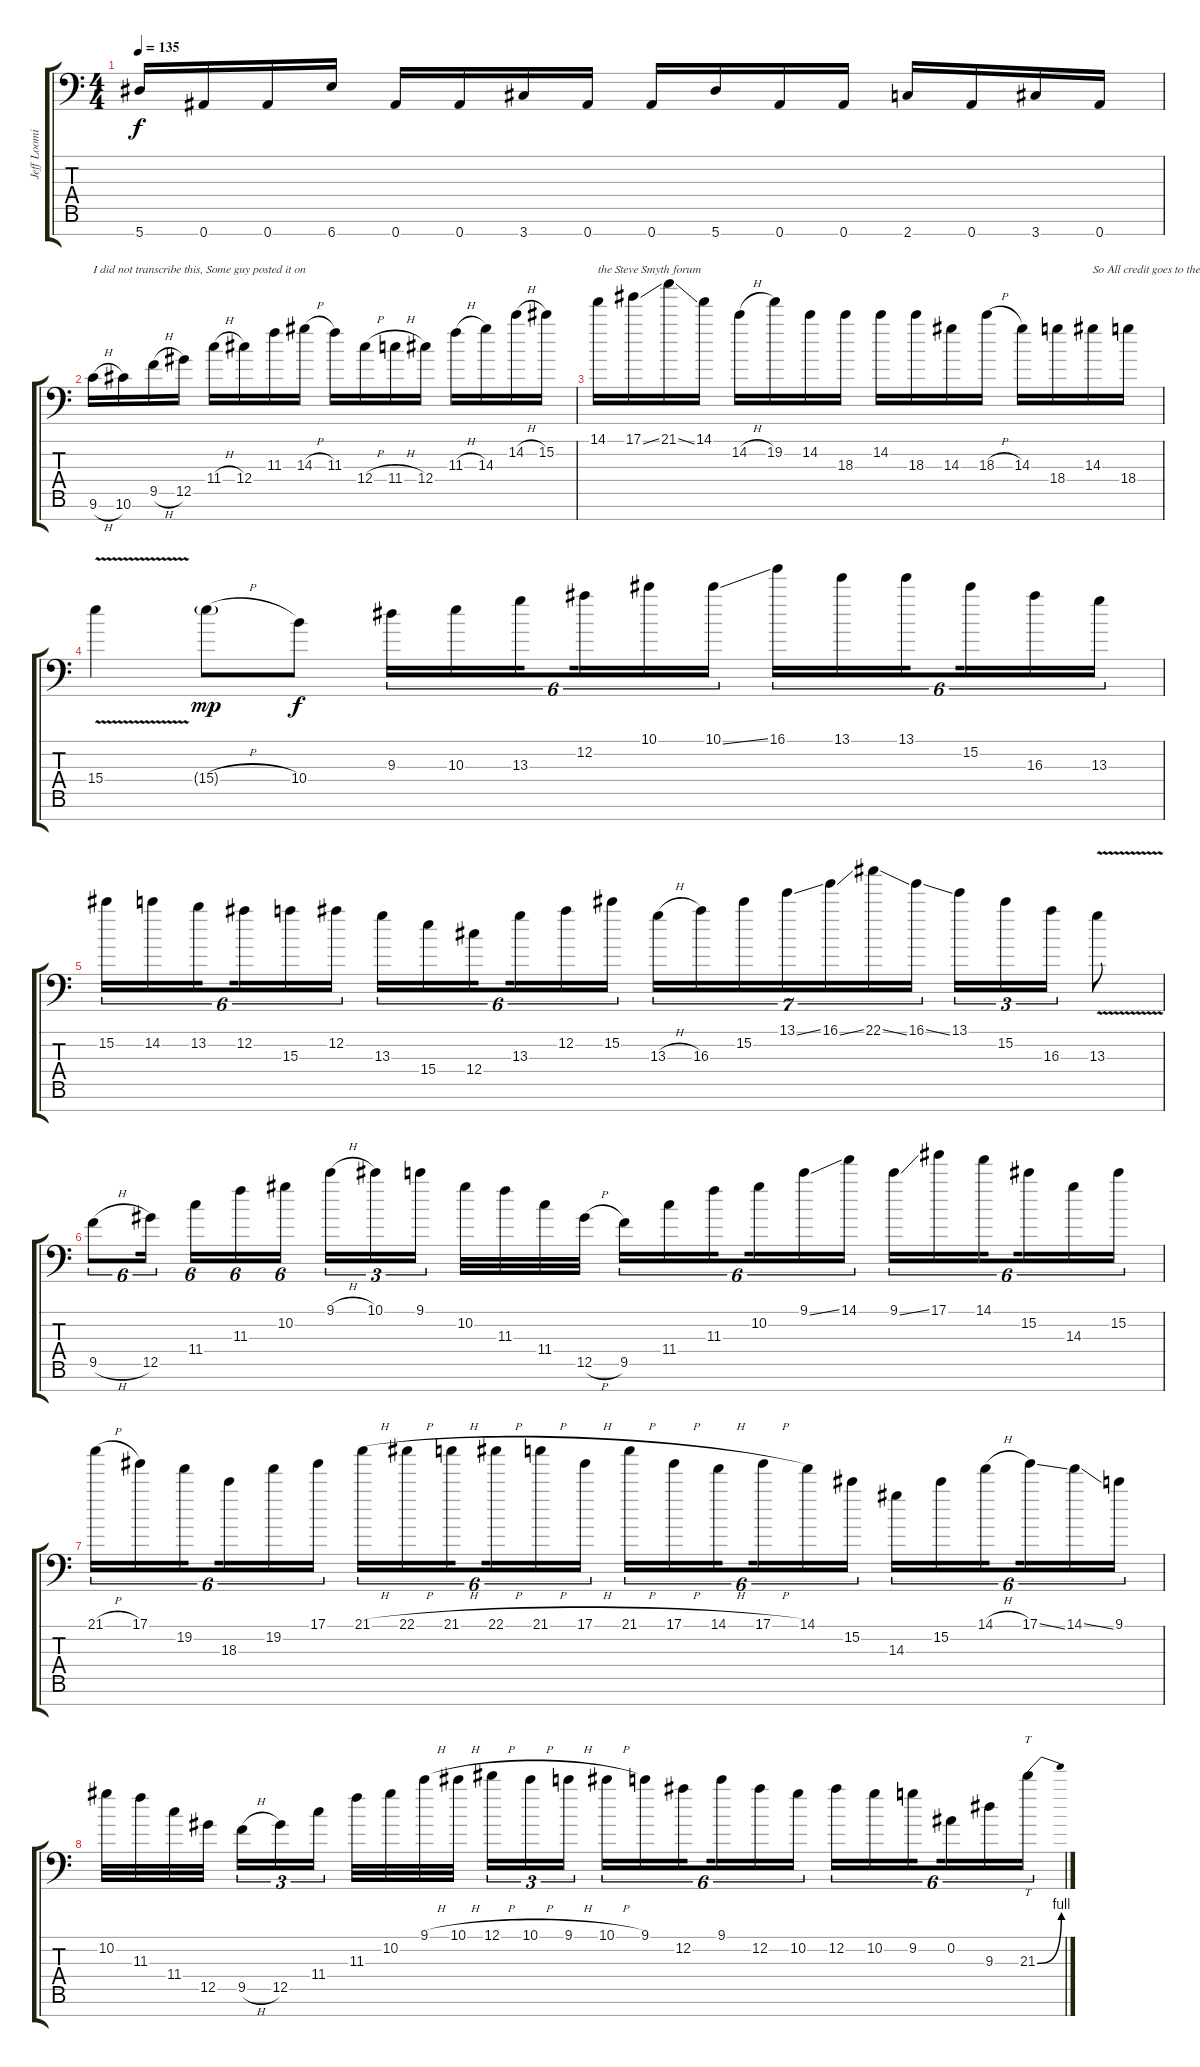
\track ("Jeff Loomis Lead" "Jeff Loomi") {instrument distortionguitar}
\staff {score tabs}
\tuning (Eb4 Bb3 Gb3 Db3 Ab2 Eb2 Bb1) {hide}
\ts (4 4)
\tempo 135
\clef f4
\ks c
5.7.16{dy f instrument distortionguitar} 0.7.16 0.7.16 6.7.16 0.7.16 0.7.16 3.7.16 0.7.16 0.7.16 5.7.16 0.7.16 0.7.16 2.7.16 0.7.16 3.7.16 0.7.16 |
9.6{h}.16{txt "I did not transcribe this, Some guy posted it on "} 10.6.16 9.5{h}.16 12.5.16 11.4{h}.16 12.4.16 11.3.16 14.3{h}.16 11.3.16 12.4{h}.16 11.4{h}.16 12.4.16 11.3{h}.16 14.3.16 14.2{h}.16 15.2.16 |
14.1.16{txt "the Steve Smyth forum"} 17.1{ss}.16 21.1{ss}.16 14.1.16 14.2{h}.16 19.2.16 14.2.16 18.3.16 14.2.16 18.3.16 14.3.16 18.3{h}.16 14.3.16 18.4.16 14.3.16{txt "So All credit goes to the guy"} 18.4.16 |
15.4{v}.4 15.4{h g}.8{dy mp} 10.4.8{dy f} 9.3.16{tu (6 4)} 10.3.16{tu (6 4)} 13.3.16{tu (6 4) beam splitsecondary} 12.2.16{tu (6 4)} 10.1.16{tu (6 4)} 10.1{ss}.16{tu (6 4)} 16.1.16{tu (6 4)} 13.1.16{tu (6 4)} 13.1.16{tu (6 4) beam splitsecondary} 15.2.16{tu (6 4)} 16.3.16{tu (6 4)} 13.3.16{tu (6 4)} |
15.2.16{tu (6 4)} 14.2.16{tu (6 4)} 13.2.16{tu (6 4) beam splitsecondary} 12.2.16{tu (6 4)} 15.3.16{tu (6 4)} 12.2.16{tu (6 4)} 13.3.16{tu (6 4)} 15.4.16{tu (6 4)} 12.4.16{tu (6 4) beam splitsecondary} 13.3.16{tu (6 4)} 12.2.16{tu (6 4)} 15.2.16{tu (6 4)} 13.3{h}.16{tu (7 4)} 16.3.16{tu (7 4)} 15.2.16{tu (7 4)} 13.1{ss}.16{tu (7 4)} 16.1{ss}.16{tu (7 4)} 22.1{ss}.16{tu (7 4)} 16.1{ss}.16{tu (7 4)} 13.1.16{tu (3 2)} 15.2.16{tu (3 2)} 16.3.16{tu (3 2)} 13.3{v}.8 |
9.5{h}.8{tu (6 4)} 12.5.16{tu (6 4) beam splitsecondary} 11.4.16{tu (6 4)} 11.3.16{tu (6 4)} 10.2.16{tu (6 4)} 9.1{h}.16{tu (3 2)} 10.1.16{tu (3 2)} 9.1.16{tu (3 2) beam splitsecondary} 10.2.32 11.3.32 11.4.32 12.5{h}.32 9.5.16{tu (6 4)} 11.4.16{tu (6 4)} 11.3.16{tu (6 4) beam splitsecondary} 10.2.16{tu (6 4)} 9.1{ss}.16{tu (6 4)} 14.1.16{tu (6 4)} 9.1{ss}.16{tu (6 4)} 17.1.16{tu (6 4)} 14.1.16{tu (6 4) beam splitsecondary} 15.2.16{tu (6 4)} 14.3.16{tu (6 4)} 15.2.16{tu (6 4)} |
21.1{h}.16{tu (6 4)} 17.1.16{tu (6 4)} 19.2.16{tu (6 4) beam splitsecondary} 18.3.16{tu (6 4)} 19.2.16{tu (6 4)} 17.1.16{tu (6 4)} 21.1{h}.16{tu (6 4)} 22.1{h}.16{tu (6 4)} 21.1{h}.16{tu (6 4) beam splitsecondary} 22.1{h}.16{tu (6 4)} 21.1{h}.16{tu (6 4)} 17.1{h}.16{tu (6 4)} 21.1{h}.16{tu (6 4)} 17.1{h}.16{tu (6 4)} 14.1{h}.16{tu (6 4) beam splitsecondary} 17.1{h}.16{tu (6 4)} 14.1.16{tu (6 4)} 15.2.16{tu (6 4)} 14.3.16{tu (6 4)} 15.2.16{tu (6 4)} 14.1{h}.16{tu (6 4) beam splitsecondary} 17.1{ss}.16{tu (6 4)} 14.1{ss}.16{tu (6 4)} 9.1.16{tu (6 4)} |
10.2.32 11.3.32 11.4.32 12.5.32{beam splitsecondary} 9.5{h}.16{tu (3 2)} 12.5.16{tu (3 2)} 11.4.16{tu (3 2)} 11.3.32 10.2.32 9.1{h}.32 10.1{h}.32{beam splitsecondary} 12.1{h}.16{tu (3 2)} 10.1{h}.16{tu (3 2)} 9.1{h}.16{tu (3 2)} 10.1{h}.16{tu (6 4)} 9.1.16{tu (6 4)} 12.2.16{tu (6 4) beam splitsecondary} 9.1.16{tu (6 4)} 12.2.16{tu (6 4)} 10.2.16{tu (6 4)} 12.2.16{tu (6 4)} 10.2.16{tu (6 4)} 9.2.16{tu (6 4) beam splitsecondary} 0.2.16{tu (6 4)} 9.3.16{tu (6 4)} 21.3{be (bend 0 0 60 4)}.16{tt tu (6 4)}
